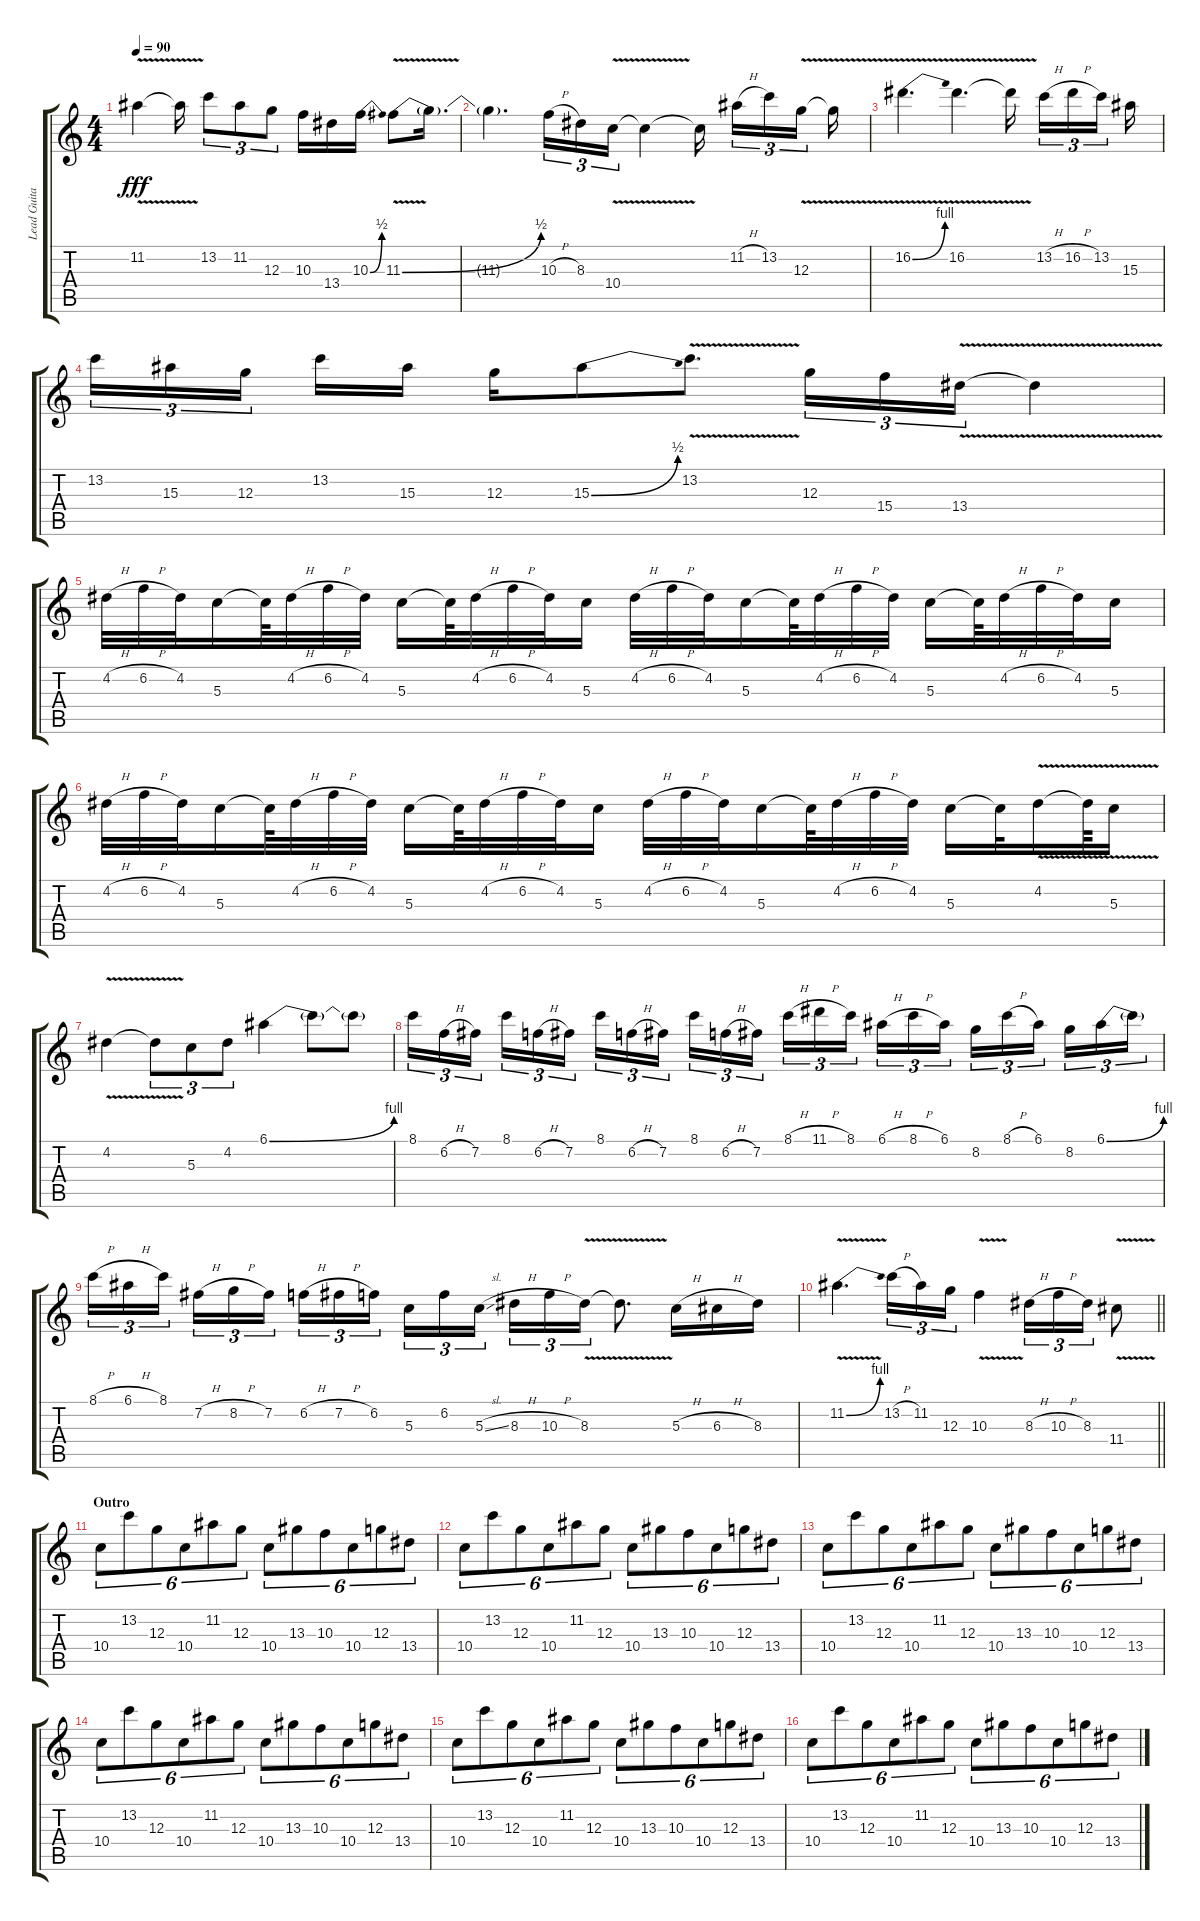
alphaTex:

\track ("Lead Guitar" "Lead Guita") {instrument distortionguitar}
\staff {score tabs}
\tuning (E4 B3 G3 D3 A2 E2) {hide}
\ts (4 4)
\tempo 90
\clef g2
\ks c
11.2{v t}.4{dy fff} 11.2{t}.16 13.2.8{tu (3 2)} 11.2.8{tu (3 2)} 12.3.8{tu (3 2)} 10.3.16 13.4.16 10.3{be (bend 0 0 60 2)}.16{d} 11.3{be (bend 0 0 60 2) v}.8 11.3{t}.16{d} |
11.3{t}.4{d} 10.3{h}.16{tu (3 2)} 8.3.16{tu (3 2)} 10.4{v}.16{tu (3 2)} 10.4{t}.4 10.4{t}.16{beam splitsecondary} 11.2{h}.16{tu (3 2)} 13.2.16{tu (3 2)} 12.3{v}.16{tu (3 2) beam splitsecondary} 12.3{t}.16 |
16.2{be (bend 0 0 60 4) v}.4{d} 16.2{v}.4{d} 16.2{t}.16{beam splitsecondary} 13.2{h}.16{tu (3 2)} 16.2{h}.16{tu (3 2)} 13.2.16{tu (3 2) beam splitsecondary} 15.3.16 |
13.2.16{tu (3 2)} 15.3.16{tu (3 2)} 12.3.16{tu (3 2) beam splitsecondary} 13.2.16 15.3.16 12.3.16 15.3{be (bend 0 0 60 2)}.8 13.2{v}.8{d} 12.3.16{tu (3 2)} 15.4.16{tu (3 2)} 13.4{v}.16{tu (3 2)} 13.4{t}.4 |
4.2{h}.32 6.2{h}.32 4.2.32 5.3.16 5.3{t}.64 4.2{h}.32 6.2{h}.32 4.2.32 5.3.16 5.3{t}.64 4.2{h}.32 6.2{h}.32 4.2.32 5.3.16 4.2{h}.32 6.2{h}.32 4.2.32 5.3.16 5.3{t}.64 4.2{h}.32 6.2{h}.32 4.2.32 5.3.16 5.3{t}.64 4.2{h}.32 6.2{h}.32 4.2.32 5.3.16 |
4.2{h}.32 6.2{h}.32 4.2.32 5.3.16 5.3{t}.64 4.2{h}.32 6.2{h}.32 4.2.32 5.3.16 5.3{t}.64 4.2{h}.32 6.2{h}.32 4.2.32 5.3.16 4.2{h}.32 6.2{h}.32 4.2.32 5.3.16 5.3{t}.64 4.2{h}.32 6.2{h}.32 4.2.32 5.3.16 5.3{t}.32 4.2{v}.16 4.2{t}.64 5.3{v}.16 |
4.2{v}.4 4.2{t}.8{tu (3 2)} 5.3.8{tu (3 2)} 4.2.8{tu (3 2)} 6.1{be (bend 0 0 60 4)}.4 6.1{t}.8 6.1{t}.8 |
8.1.16{tu (3 2)} 6.2{h}.16{tu (3 2)} 7.2.16{tu (3 2) beam splitsecondary} 8.1.16{tu (3 2)} 6.2{h}.16{tu (3 2)} 7.2.16{tu (3 2)} 8.1.16{tu (3 2)} 6.2{h}.16{tu (3 2)} 7.2.16{tu (3 2) beam splitsecondary} 8.1.16{tu (3 2)} 6.2{h}.16{tu (3 2)} 7.2.16{tu (3 2)} 8.1{h}.16{tu (3 2)} 11.1{h}.16{tu (3 2)} 8.1.16{tu (3 2) beam splitsecondary} 6.1{h}.16{tu (3 2)} 8.1{h}.16{tu (3 2)} 6.1.16{tu (3 2)} 8.2.16{tu (3 2)} 8.1{h}.16{tu (3 2)} 6.1.16{tu (3 2) beam splitsecondary} 8.2.16{tu (3 2)} 6.1{be (bend 0 0 60 4)}.16{tu (3 2)} 6.1{t}.16{tu (3 2)} |
8.1{h}.16{tu (3 2)} 6.1{h}.16{tu (3 2)} 8.1.16{tu (3 2) beam splitsecondary} 7.2{h}.16{tu (3 2)} 8.2{h}.16{tu (3 2)} 7.2.16{tu (3 2)} 6.2{h}.16{tu (3 2)} 7.2{h}.16{tu (3 2)} 6.2.16{tu (3 2) beam splitsecondary} 5.3.16{tu (3 2)} 6.2.16{tu (3 2)} 5.3{sl}.16{tu (3 2)} 8.3{h}.16{tu (3 2)} 10.3{h}.16{tu (3 2)} 8.3{v}.16{tu (3 2)} 8.3{t}.8{d} 5.3{h}.16 6.3{h}.16 8.3.16 |
\barLineRight lightlight
11.2{be (bend 0 0 60 4) v}.4{d} 13.2{h}.16{tu (3 2)} 11.2.16{tu (3 2)} 12.3.16{tu (3 2)} 10.3{v}.4 8.3{h}.16{tu (3 2)} 10.3{h}.16{tu (3 2)} 8.3.16{tu (3 2)} 11.4{v}.8 |
\section ("" "Outro")
10.4.8{tu (6 4)} 13.2.8{tu (6 4)} 12.3.8{tu (6 4)} 10.4.8{tu (6 4)} 11.2.8{tu (6 4)} 12.3.8{tu (6 4)} 10.4.8{tu (6 4)} 13.3.8{tu (6 4)} 10.3.8{tu (6 4)} 10.4.8{tu (6 4)} 12.3.8{tu (6 4)} 13.4.8{tu (6 4)} |
10.4.8{tu (6 4)} 13.2.8{tu (6 4)} 12.3.8{tu (6 4)} 10.4.8{tu (6 4)} 11.2.8{tu (6 4)} 12.3.8{tu (6 4)} 10.4.8{tu (6 4)} 13.3.8{tu (6 4)} 10.3.8{tu (6 4)} 10.4.8{tu (6 4)} 12.3.8{tu (6 4)} 13.4.8{tu (6 4)} |
10.4.8{tu (6 4)} 13.2.8{tu (6 4)} 12.3.8{tu (6 4)} 10.4.8{tu (6 4)} 11.2.8{tu (6 4)} 12.3.8{tu (6 4)} 10.4.8{tu (6 4)} 13.3.8{tu (6 4)} 10.3.8{tu (6 4)} 10.4.8{tu (6 4)} 12.3.8{tu (6 4)} 13.4.8{tu (6 4)} |
10.4.8{tu (6 4)} 13.2.8{tu (6 4)} 12.3.8{tu (6 4)} 10.4.8{tu (6 4)} 11.2.8{tu (6 4)} 12.3.8{tu (6 4)} 10.4.8{tu (6 4)} 13.3.8{tu (6 4)} 10.3.8{tu (6 4)} 10.4.8{tu (6 4)} 12.3.8{tu (6 4)} 13.4.8{tu (6 4)} |
10.4.8{tu (6 4)} 13.2.8{tu (6 4)} 12.3.8{tu (6 4)} 10.4.8{tu (6 4)} 11.2.8{tu (6 4)} 12.3.8{tu (6 4)} 10.4.8{tu (6 4)} 13.3.8{tu (6 4)} 10.3.8{tu (6 4)} 10.4.8{tu (6 4)} 12.3.8{tu (6 4)} 13.4.8{tu (6 4)} |
10.4.8{tu (6 4)} 13.2.8{tu (6 4)} 12.3.8{tu (6 4)} 10.4.8{tu (6 4)} 11.2.8{tu (6 4)} 12.3.8{tu (6 4)} 10.4.8{tu (6 4)} 13.3.8{tu (6 4)} 10.3.8{tu (6 4)} 10.4.8{tu (6 4)} 12.3.8{tu (6 4)} 13.4.8{tu (6 4)}
